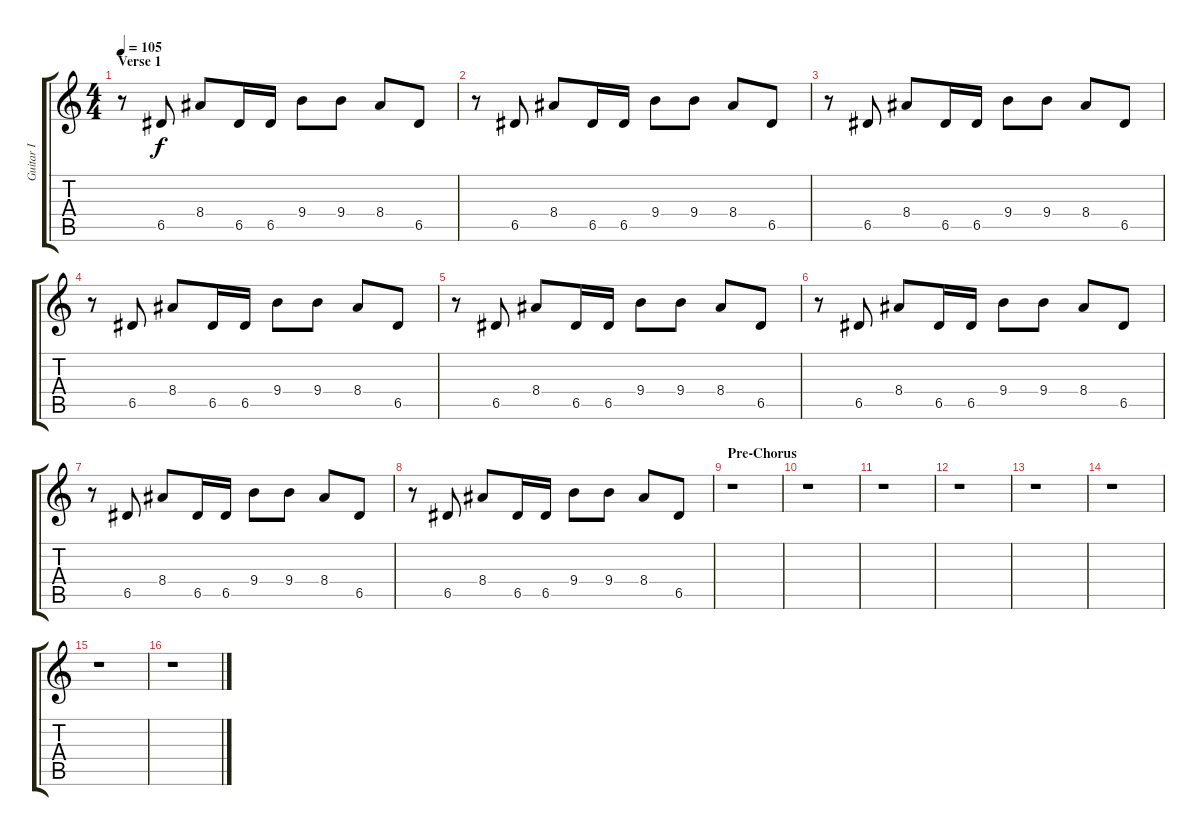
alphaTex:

\track ("Guitar I" "Guitar I") {instrument overdrivenguitar}
\staff {score tabs}
\tuning (E4 B3 G3 D3 A2 E2) {hide}
\ts (4 4)
\section ("" "Verse 1")
\tempo 105
\clef g2
\ks c
r.8{dy f volume 10} 6.5.8{instrument electricguitarmuted} 8.4.8{instrument overdrivenguitar} 6.5.16{instrument electricguitarmuted} 6.5.16 9.4.8{instrument overdrivenguitar} 9.4.8 8.4.8 6.5.8 |
r.8 6.5.8{instrument electricguitarmuted} 8.4.8{instrument overdrivenguitar} 6.5.16{instrument electricguitarmuted} 6.5.16 9.4.8{instrument overdrivenguitar} 9.4.8 8.4.8 6.5.8 |
r.8 6.5.8{instrument electricguitarmuted} 8.4.8{instrument overdrivenguitar} 6.5.16{instrument electricguitarmuted} 6.5.16 9.4.8{instrument overdrivenguitar} 9.4.8 8.4.8 6.5.8 |
r.8 6.5.8{instrument electricguitarmuted} 8.4.8{instrument overdrivenguitar} 6.5.16{instrument electricguitarmuted} 6.5.16 9.4.8{instrument overdrivenguitar} 9.4.8 8.4.8 6.5.8 |
r.8 6.5.8{instrument electricguitarmuted} 8.4.8{instrument overdrivenguitar} 6.5.16{instrument electricguitarmuted} 6.5.16 9.4.8{instrument overdrivenguitar} 9.4.8 8.4.8 6.5.8 |
r.8 6.5.8{instrument electricguitarmuted} 8.4.8{instrument overdrivenguitar} 6.5.16{instrument electricguitarmuted} 6.5.16 9.4.8{instrument overdrivenguitar} 9.4.8 8.4.8 6.5.8 |
r.8 6.5.8{instrument electricguitarmuted} 8.4.8{instrument overdrivenguitar} 6.5.16{instrument electricguitarmuted} 6.5.16 9.4.8{instrument overdrivenguitar} 9.4.8 8.4.8 6.5.8 |
r.8 6.5.8{instrument electricguitarmuted} 8.4.8{instrument overdrivenguitar} 6.5.16{instrument electricguitarmuted} 6.5.16 9.4.8{instrument overdrivenguitar} 9.4.8 8.4.8 6.5.8 |
\section ("" "Pre-Chorus")
r.1 |
r.1 |
r.1 |
r.1 |
r.1 |
r.1 |
r.1 |
r.1
